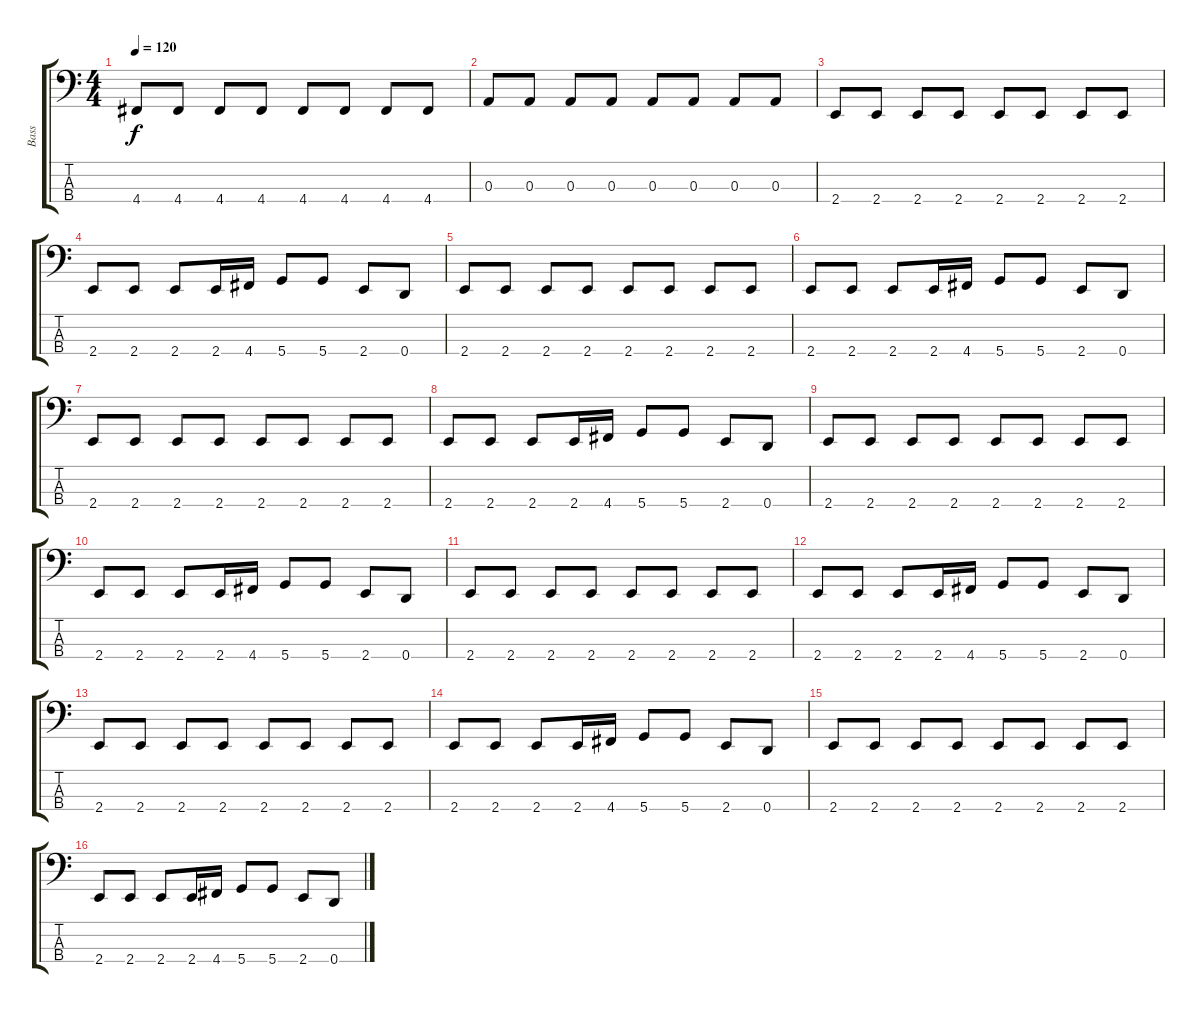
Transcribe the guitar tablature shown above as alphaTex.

\track ("Bass" "Bass") {instrument electricbassfinger}
\staff {score tabs}
\tuning (G2 D2 A1 D1) {hide}
\ts (4 4)
\tempo 120
\clef f4
\ks c
4.4.8{dy f} 4.4.8 4.4.8 4.4.8 4.4.8 4.4.8 4.4.8 4.4.8 |
0.3.8 0.3.8 0.3.8 0.3.8 0.3.8 0.3.8 0.3.8 0.3.8 |
2.4.8 2.4.8 2.4.8 2.4.8 2.4.8 2.4.8 2.4.8 2.4.8 |
2.4.8 2.4.8 2.4.8 2.4.16 4.4.16 5.4.8 5.4.8 2.4.8 0.4.8 |
2.4.8 2.4.8 2.4.8 2.4.8 2.4.8 2.4.8 2.4.8 2.4.8 |
2.4.8 2.4.8 2.4.8 2.4.16 4.4.16 5.4.8 5.4.8 2.4.8 0.4.8 |
2.4.8 2.4.8 2.4.8 2.4.8 2.4.8 2.4.8 2.4.8 2.4.8 |
2.4.8 2.4.8 2.4.8 2.4.16 4.4.16 5.4.8 5.4.8 2.4.8 0.4.8 |
2.4.8 2.4.8 2.4.8 2.4.8 2.4.8 2.4.8 2.4.8 2.4.8 |
2.4.8 2.4.8 2.4.8 2.4.16 4.4.16 5.4.8 5.4.8 2.4.8 0.4.8 |
2.4.8 2.4.8 2.4.8 2.4.8 2.4.8 2.4.8 2.4.8 2.4.8 |
2.4.8 2.4.8 2.4.8 2.4.16 4.4.16 5.4.8 5.4.8 2.4.8 0.4.8 |
2.4.8 2.4.8 2.4.8 2.4.8 2.4.8 2.4.8 2.4.8 2.4.8 |
2.4.8 2.4.8 2.4.8 2.4.16 4.4.16 5.4.8 5.4.8 2.4.8 0.4.8 |
2.4.8 2.4.8 2.4.8 2.4.8 2.4.8 2.4.8 2.4.8 2.4.8 |
2.4.8 2.4.8 2.4.8 2.4.16 4.4.16 5.4.8 5.4.8 2.4.8 0.4.8
